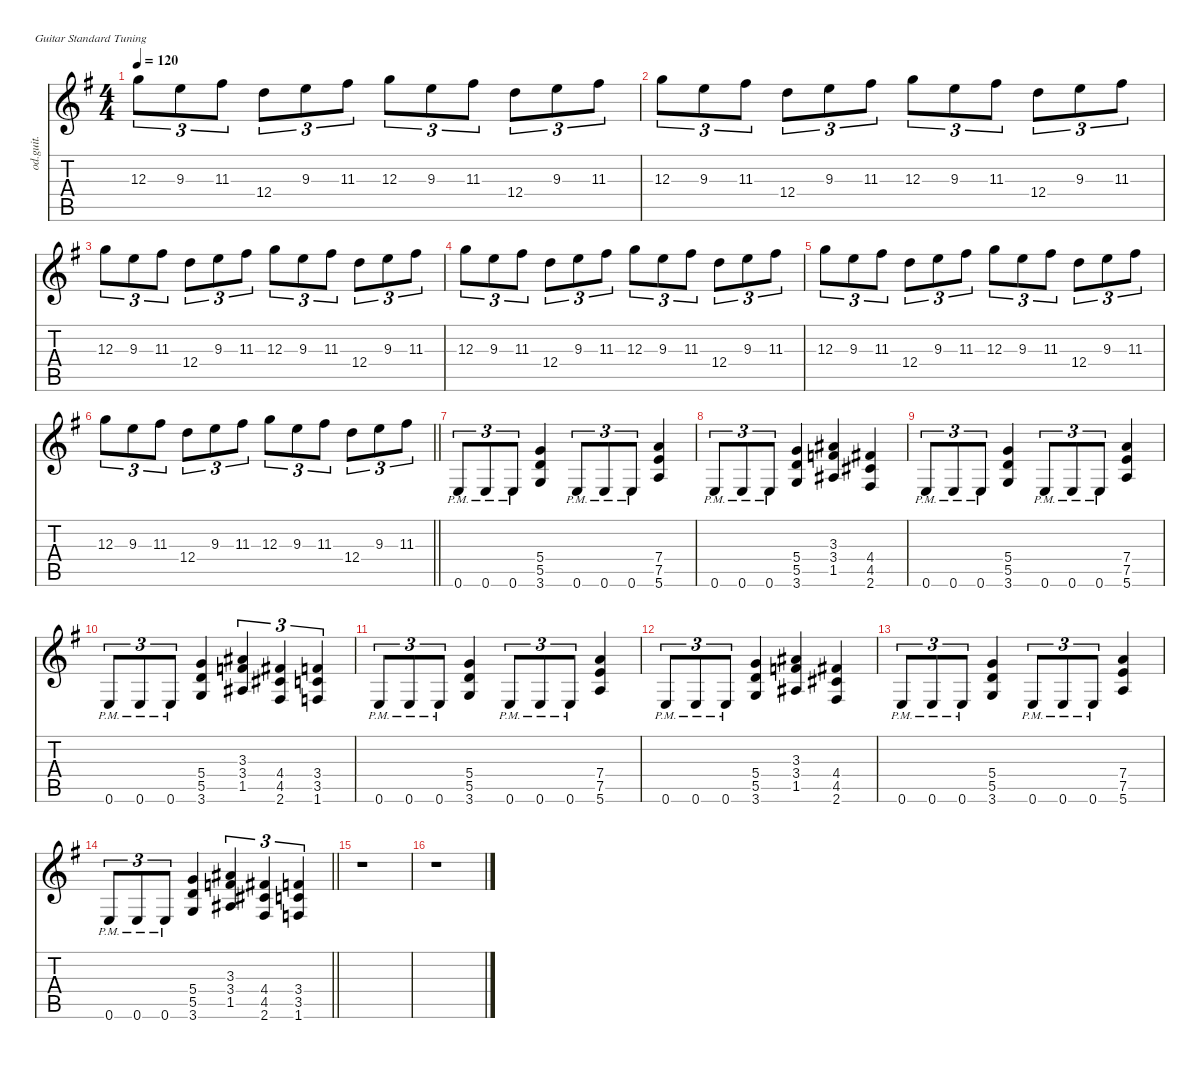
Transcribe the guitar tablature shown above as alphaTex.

\defaultSystemsLayout 4
\hideDynamics
\bracketExtendMode nobrackets
\otherSystemsTrackNameOrientation horizontal
\track ("Guitarra 2" "od.guit.") {defaultSystemsLayout 16 instrument overdrivenguitar}
\staff {score tabs}
\tuning (E4 B3 G3 D3 A2 E2)
\ts (4 4)
\tempo 120
\clef g2
\ks g
12.3{acc forcenatural}.8{tu (3 2) dy f beam Down} 9.3{acc forcenatural}.8{tu (3 2) beam Down} 11.3{acc #}.8{tu (3 2) beam Down} 12.4{acc forcenatural}.8{tu (3 2) beam Down} 9.3{acc forcenatural}.8{tu (3 2) beam Down} 11.3{acc #}.8{tu (3 2) beam Down} 12.3{acc forcenatural}.8{tu (3 2) beam Down} 9.3{acc forcenatural}.8{tu (3 2) beam Down} 11.3{acc #}.8{tu (3 2) beam Down} 12.4{acc forcenatural}.8{tu (3 2) beam Down} 9.3{acc forcenatural}.8{tu (3 2) beam Down} 11.3{acc #}.8{tu (3 2) beam Down} |
12.3{acc forcenatural}.8{tu (3 2) beam Down} 9.3{acc forcenatural}.8{tu (3 2) beam Down} 11.3{acc #}.8{tu (3 2) beam Down} 12.4{acc forcenatural}.8{tu (3 2) beam Down} 9.3{acc forcenatural}.8{tu (3 2) beam Down} 11.3{acc #}.8{tu (3 2) beam Down} 12.3{acc forcenatural}.8{tu (3 2) beam Down} 9.3{acc forcenatural}.8{tu (3 2) beam Down} 11.3{acc #}.8{tu (3 2) beam Down} 12.4{acc forcenatural}.8{tu (3 2) beam Down} 9.3{acc forcenatural}.8{tu (3 2) beam Down} 11.3{acc #}.8{tu (3 2) beam Down} |
12.3{acc forcenatural}.8{tu (3 2) beam Down} 9.3{acc forcenatural}.8{tu (3 2) beam Down} 11.3{acc #}.8{tu (3 2) beam Down} 12.4{acc forcenatural}.8{tu (3 2) beam Down} 9.3{acc forcenatural}.8{tu (3 2) beam Down} 11.3{acc #}.8{tu (3 2) beam Down} 12.3{acc forcenatural}.8{tu (3 2) beam Down} 9.3{acc forcenatural}.8{tu (3 2) beam Down} 11.3{acc #}.8{tu (3 2) beam Down} 12.4{acc forcenatural}.8{tu (3 2) beam Down} 9.3{acc forcenatural}.8{tu (3 2) beam Down} 11.3{acc #}.8{tu (3 2) beam Down} |
12.3{acc forcenatural}.8{tu (3 2) beam Down} 9.3{acc forcenatural}.8{tu (3 2) beam Down} 11.3{acc #}.8{tu (3 2) beam Down} 12.4{acc forcenatural}.8{tu (3 2) beam Down} 9.3{acc forcenatural}.8{tu (3 2) beam Down} 11.3{acc #}.8{tu (3 2) beam Down} 12.3{acc forcenatural}.8{tu (3 2) beam Down} 9.3{acc forcenatural}.8{tu (3 2) beam Down} 11.3{acc #}.8{tu (3 2) beam Down} 12.4{acc forcenatural}.8{tu (3 2) beam Down} 9.3{acc forcenatural}.8{tu (3 2) beam Down} 11.3{acc #}.8{tu (3 2) beam Down} |
12.3{acc forcenatural}.8{tu (3 2) beam Down} 9.3{acc forcenatural}.8{tu (3 2) beam Down} 11.3{acc #}.8{tu (3 2) beam Down} 12.4{acc forcenatural}.8{tu (3 2) beam Down} 9.3{acc forcenatural}.8{tu (3 2) beam Down} 11.3{acc #}.8{tu (3 2) beam Down} 12.3{acc forcenatural}.8{tu (3 2) beam Down} 9.3{acc forcenatural}.8{tu (3 2) beam Down} 11.3{acc #}.8{tu (3 2) beam Down} 12.4{acc forcenatural}.8{tu (3 2) beam Down} 9.3{acc forcenatural}.8{tu (3 2) beam Down} 11.3{acc #}.8{tu (3 2) beam Down} |
\barLineRight lightlight
12.3{acc forcenatural}.8{tu (3 2) beam Down} 9.3{acc forcenatural}.8{tu (3 2) beam Down} 11.3{acc #}.8{tu (3 2) beam Down} 12.4{acc forcenatural}.8{tu (3 2) beam Down} 9.3{acc forcenatural}.8{tu (3 2) beam Down} 11.3{acc #}.8{tu (3 2) beam Down} 12.3{acc forcenatural}.8{tu (3 2) beam Down} 9.3{acc forcenatural}.8{tu (3 2) beam Down} 11.3{acc #}.8{tu (3 2) beam Down} 12.4{acc forcenatural}.8{tu (3 2) beam Down} 9.3{acc forcenatural}.8{tu (3 2) beam Down} 11.3{acc #}.8{tu (3 2) beam Down} |
0.6{pm acc forcenatural}.8{tu (3 2) beam Up} 0.6{pm acc forcenatural}.8{tu (3 2) beam Up} 0.6{pm acc forcenatural}.8{tu (3 2) beam Up} (5.4{acc forcenatural} 5.5{acc forcenatural} 3.6{acc forcenatural}).4{beam Up} 0.6{pm acc forcenatural}.8{tu (3 2) beam Up} 0.6{pm acc forcenatural}.8{tu (3 2) beam Up} 0.6{pm acc forcenatural}.8{tu (3 2) beam Up} (7.4{acc forcenatural} 7.5{acc forcenatural} 5.6{acc forcenatural}).4{beam Up} |
0.6{pm acc forcenatural}.8{tu (3 2) beam Up} 0.6{pm acc forcenatural}.8{tu (3 2) beam Up} 0.6{pm acc forcenatural}.8{tu (3 2) beam Up} (5.4{acc forcenatural} 5.5{acc forcenatural} 3.6{acc forcenatural}).4{beam Up} (3.3{acc #} 3.4{acc forcenatural} 1.5{acc #}).4{beam Up} (4.4{acc #} 4.5{acc #} 2.6{acc #}).4{beam Up} |
0.6{pm acc forcenatural}.8{tu (3 2) beam Up} 0.6{pm acc forcenatural}.8{tu (3 2) beam Up} 0.6{pm acc forcenatural}.8{tu (3 2) beam Up} (5.4{acc forcenatural} 5.5{acc forcenatural} 3.6{acc forcenatural}).4{beam Up} 0.6{pm acc forcenatural}.8{tu (3 2) beam Up} 0.6{pm acc forcenatural}.8{tu (3 2) beam Up} 0.6{pm acc forcenatural}.8{tu (3 2) beam Up} (7.4{acc forcenatural} 7.5{acc forcenatural} 5.6{acc forcenatural}).4{beam Up} |
0.6{pm acc forcenatural}.8{tu (3 2) beam Up} 0.6{pm acc forcenatural}.8{tu (3 2) beam Up} 0.6{pm acc forcenatural}.8{tu (3 2) beam Up} (5.4{acc forcenatural} 5.5{acc forcenatural} 3.6{acc forcenatural}).4{beam Up} (3.3{acc #} 3.4{acc forcenatural} 1.5{acc #}).4{tu (3 2) beam Up} (4.4{acc #} 4.5{acc #} 2.6{acc #}).4{tu (3 2) beam Up} (3.4{acc forcenatural} 3.5{acc forcenatural} 1.6{acc forcenatural}).4{tu (3 2) beam Up} |
0.6{pm acc forcenatural}.8{tu (3 2) beam Up} 0.6{pm acc forcenatural}.8{tu (3 2) beam Up} 0.6{pm acc forcenatural}.8{tu (3 2) beam Up} (5.4{acc forcenatural} 5.5{acc forcenatural} 3.6{acc forcenatural}).4{beam Up} 0.6{pm acc forcenatural}.8{tu (3 2) beam Up} 0.6{pm acc forcenatural}.8{tu (3 2) beam Up} 0.6{pm acc forcenatural}.8{tu (3 2) beam Up} (7.4{acc forcenatural} 7.5{acc forcenatural} 5.6{acc forcenatural}).4{beam Up} |
0.6{pm acc forcenatural}.8{tu (3 2) beam Up} 0.6{pm acc forcenatural}.8{tu (3 2) beam Up} 0.6{pm acc forcenatural}.8{tu (3 2) beam Up} (5.4{acc forcenatural} 5.5{acc forcenatural} 3.6{acc forcenatural}).4{beam Up} (3.3{acc #} 3.4{acc forcenatural} 1.5{acc #}).4{beam Up} (4.4{acc #} 4.5{acc #} 2.6{acc #}).4{beam Up} |
0.6{pm acc forcenatural}.8{tu (3 2) beam Up} 0.6{pm acc forcenatural}.8{tu (3 2) beam Up} 0.6{pm acc forcenatural}.8{tu (3 2) beam Up} (5.4{acc forcenatural} 5.5{acc forcenatural} 3.6{acc forcenatural}).4{beam Up} 0.6{pm acc forcenatural}.8{tu (3 2) beam Up} 0.6{pm acc forcenatural}.8{tu (3 2) beam Up} 0.6{pm acc forcenatural}.8{tu (3 2) beam Up} (7.4{acc forcenatural} 7.5{acc forcenatural} 5.6{acc forcenatural}).4{beam Up} |
\barLineRight lightlight
0.6{pm acc forcenatural}.8{tu (3 2) beam Up} 0.6{pm acc forcenatural}.8{tu (3 2) beam Up} 0.6{pm acc forcenatural}.8{tu (3 2) beam Up} (5.4{acc forcenatural} 5.5{acc forcenatural} 3.6{acc forcenatural}).4{beam Up} (3.3{acc #} 3.4{acc forcenatural} 1.5{acc #}).4{tu (3 2) beam Up} (4.4{acc #} 4.5{acc #} 2.6{acc #}).4{tu (3 2) beam Up} (3.4{acc forcenatural} 3.5{acc forcenatural} 1.6{acc forcenatural}).4{tu (3 2) beam Up} |
r.1{beam Down} |
r.1{beam Down}
